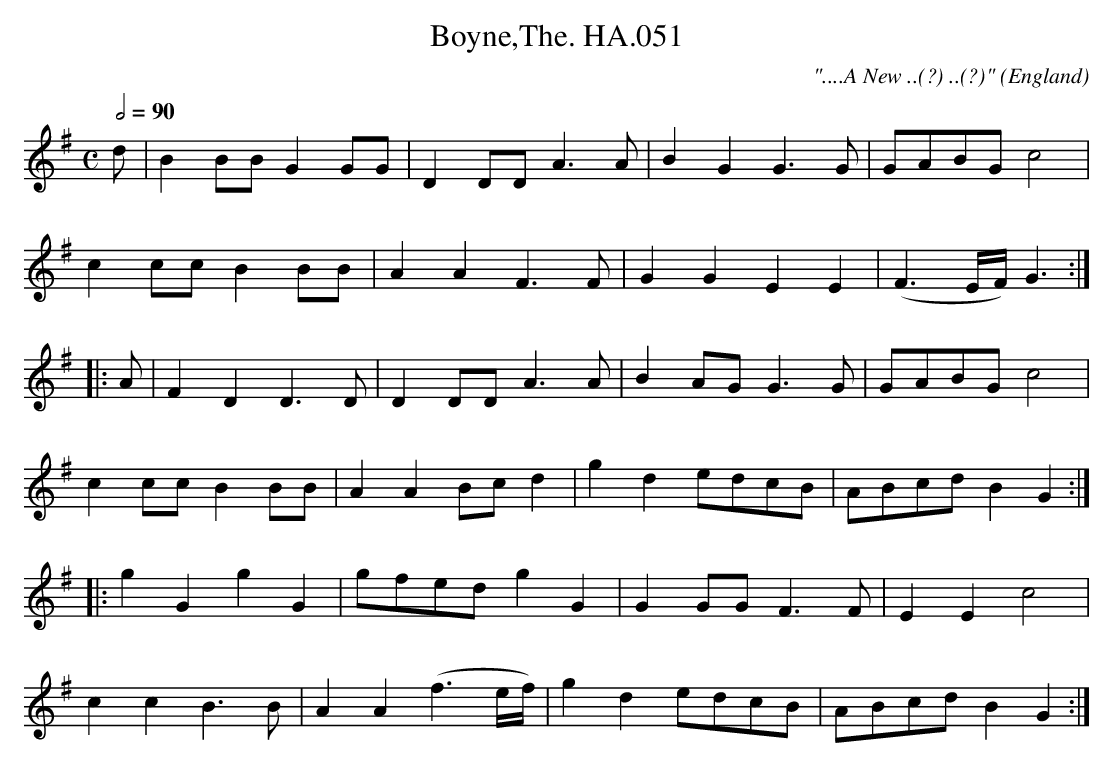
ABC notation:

X:1
T:Boyne,The. HA.051
C:"....A New ..(?) ..(?)"
L:1/8
M:C
O:England
Q:1/2=90
K:G
d|B2BB G2GG|D2DD A3A|B2G2 G3G|GABG c4|!
c2cc B2BB|A2A2 F3F|G2G2 E2E2|(F3 E/F/) G3:|!
|:A|F2D2D3D|D2DDA3A|B2AG G3G|GABG c4|!
c2cc B2BB|A2A2 Bcd2|g2d2 edcB|ABcd B2G2:|!
|:g2G2g2G2|gfed g2G2|G2GG F3F|E2E2c4|!
c2c2B3B|A2A2(f3e/f/)|g2d2 edcB|ABcd B2G2:|
